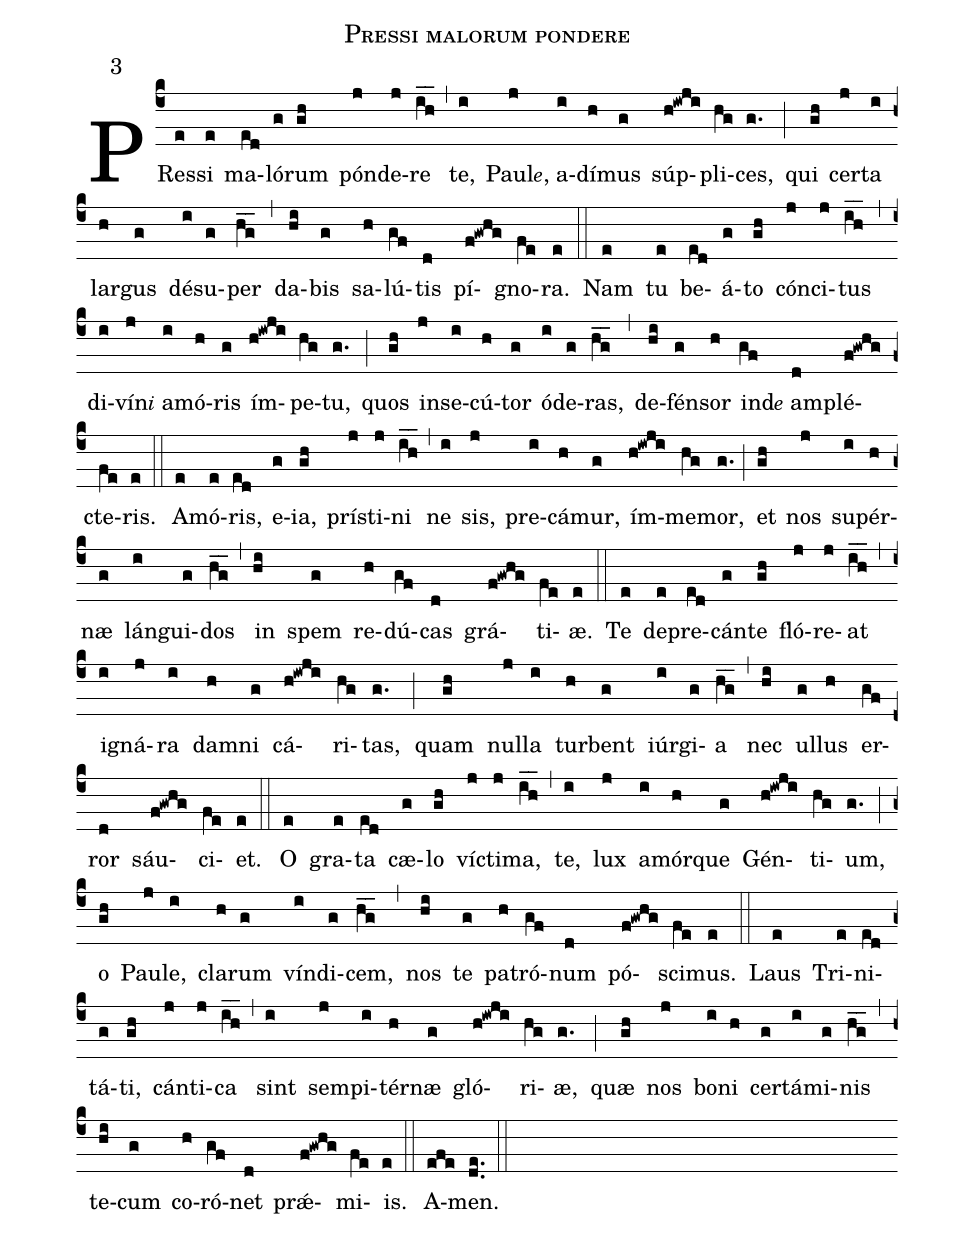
name: Pressi malorum pondere;
mode: 3;
%%
(c4)
PRes(e)si(e) ma(ed)ló(g)rum(gh) pón(j)de(j)re(ih__) (,)
te,(i) Pau(j)l<e>e</e>, {a}(i)dí(h)mus(g) súp(h!iwji)pli(hg)ces,(g.) (;)
qui(gh) cer(j)ta(i) lar(h)gus(g) dé(i)su(g)per(hg__) (,)
da(hi)bis(g) sa(h)lú(gf)tis(d) pí(f!gwhg)gno(fe)ra.(e) (::)

Nam(e) tu(e) be(ed)á(g)to(gh) cón(j)ci(j)tus(ih__) (,)
di(i)ví(j)n<e>i</e> {a}(i)mó(h)ris(g) ím(h!iwji)pe(hg)tu,(g.) (;)
quos(gh) in(j)se(i)cú(h)tor(g) ó(i)de(g)ras,(hg__) (,)
de(hi)fén(g)sor(h) in(gf)d<e>e</e> {a}m(d)plé(f!gwhg)cte(fe)ris.(e) (::)

A(e)mó(e)ris,(ed) e(g)ia,(gh) prí(j)sti(j)ni(ih__) (,)
ne(i) sis,(j) pre(i)cá(h)mur,(g) ím(h!iwji)me(hg)mor,(g.) (;)
et(gh) nos(j) su(i)pér(h)næ(g) lán(i)gui(g)dos(hg__) (,)
in(hi) spem(g) re(h)dú(gf)cas(d) grá(f!gwhg)ti(fe)æ.(e) (::)

Te(e) de(e)pre(ed)cán(g)te(gh) fló(j)re(j)at(ih__) (,)
i(i)gná(j)ra(i) dam(h)ni(g) cá(h!iwji)ri(hg)tas,(g.) (;)
quam(gh) nul(j)la(i) tur(h)bent(g) iúr(i)gi(g)a(hg__) (,)
nec(hi) ul(g)lus(h) er(gf)ror(d) sáu(f!gwhg)ci(fe)et.(e) (::)

O(e) gra(e)ta(ed) cæ(g)lo(gh) ví(j)cti(j)ma,(ih__) (,)
te,(i) lux(j) a(i)mór(h)que(g) Gén(h!iwji)ti(hg)um,(g.) (;)
o(gh) Pau(j)le,(i) cla(h)rum(g) vín(i)di(g)cem,(hg__) (,)
nos(hi) te(g) pa(h)tró(gf)num(d) pó(f!gwhg)sci(fe)mus.(e) (::)

Laus(e) Tri(e)ni(ed)tá(g)ti,(gh) cán(j)ti(j)ca(ih__) (,)
sint(i) sem(j)pi(i)tér(h)næ(g) gló(h!iwji)ri(hg)æ,(g.) (;)
quæ(gh) nos(j) bo(i)ni(h) cer(g)tá(i)mi(g)nis(hg__) (,)
te(hi)cum(g) co(h)ró(gf)net(d) prǽ(f!gwhg)mi(fe)is.(e) (::)

A(efe)men.(de..) (::)
